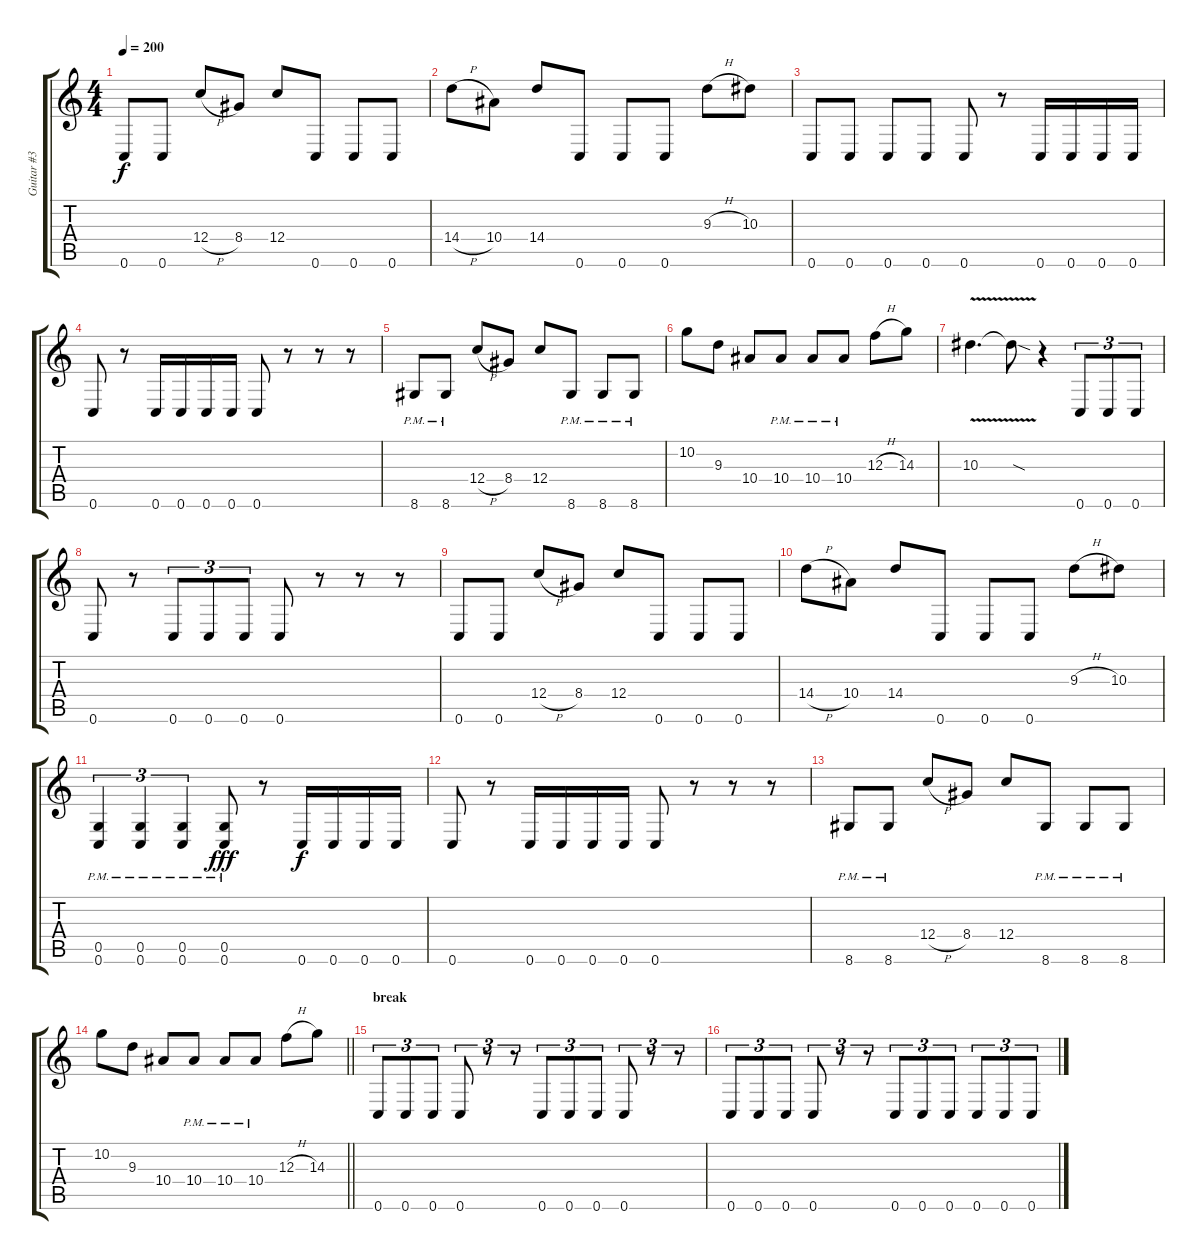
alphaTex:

\track ("Guitar #3" "Guitar #3") {instrument distortionguitar}
\staff {score tabs}
\tuning (D4 A3 F3 C3 G2 C2) {hide}
\ts (4 4)
\tempo 200
\clef g2
\ks c
0.6.8{dy f} 0.6.8 12.4{h}.8 8.4.8 12.4.8 0.6.8 0.6.8 0.6.8 |
14.4{h}.8 10.4.8 14.4.8 0.6.8 0.6.8 0.6.8 9.3{h}.8 10.3.8 |
0.6.8 0.6.8 0.6.8 0.6.8 0.6.8 r.8 0.6.16 0.6.16 0.6.16 0.6.16 |
0.6.8 r.8 0.6.16 0.6.16 0.6.16 0.6.16 0.6.8 r.8 r.8 r.8 |
8.6{pm}.8 8.6{pm}.8 12.4{h}.8 8.4.8 12.4.8 8.6{pm}.8 8.6{pm}.8 8.6{pm}.8 |
10.2.8 9.3.8 10.4.8 10.4{pm}.8 10.4{pm}.8 10.4{pm}.8 12.3{h}.8 14.3.8 |
10.3{v}.4{d} 10.3{sod t}.8 r.4 0.6.8{tu (3 2)} 0.6.8{tu (3 2)} 0.6.8{tu (3 2)} |
0.6.8 r.8 0.6.8{tu (3 2)} 0.6.8{tu (3 2)} 0.6.8{tu (3 2)} 0.6.8 r.8 r.8 r.8 |
0.6.8 0.6.8 12.4{h}.8 8.4.8 12.4.8 0.6.8 0.6.8 0.6.8 |
14.4{h}.8 10.4.8 14.4.8 0.6.8 0.6.8 0.6.8 9.3{h}.8 10.3.8 |
(0.5{pm} 0.6{pm}).4{tu (3 2)} (0.5{pm} 0.6{pm}).4{tu (3 2)} (0.5{pm} 0.6{pm}).4{tu (3 2)} (0.5{pm} 0.6{pm}).8{dy fff} r.8 0.6.16{dy f} 0.6.16 0.6.16 0.6.16 |
0.6.8 r.8 0.6.16 0.6.16 0.6.16 0.6.16 0.6.8 r.8 r.8 r.8 |
8.6{pm}.8 8.6{pm}.8 12.4{h}.8 8.4.8 12.4.8 8.6{pm}.8 8.6{pm}.8 8.6{pm}.8 |
\barLineRight lightlight
10.2.8 9.3.8 10.4.8 10.4{pm}.8 10.4{pm}.8 10.4{pm}.8 12.3{h}.8 14.3.8 |
\section ("" "break")
0.6.8{tu (3 2)} 0.6.8{tu (3 2)} 0.6.8{tu (3 2)} 0.6.8{tu (3 2)} r.8{tu (3 2)} r.8{tu (3 2)} 0.6.8{tu (3 2)} 0.6.8{tu (3 2)} 0.6.8{tu (3 2)} 0.6.8{tu (3 2)} r.8{tu (3 2)} r.8{tu (3 2)} |
0.6.8{tu (3 2)} 0.6.8{tu (3 2)} 0.6.8{tu (3 2)} 0.6.8{tu (3 2)} r.8{tu (3 2)} r.8{tu (3 2)} 0.6.8{tu (3 2)} 0.6.8{tu (3 2)} 0.6.8{tu (3 2)} 0.6.8{tu (3 2)} 0.6.8{tu (3 2)} 0.6.8{tu (3 2)}
